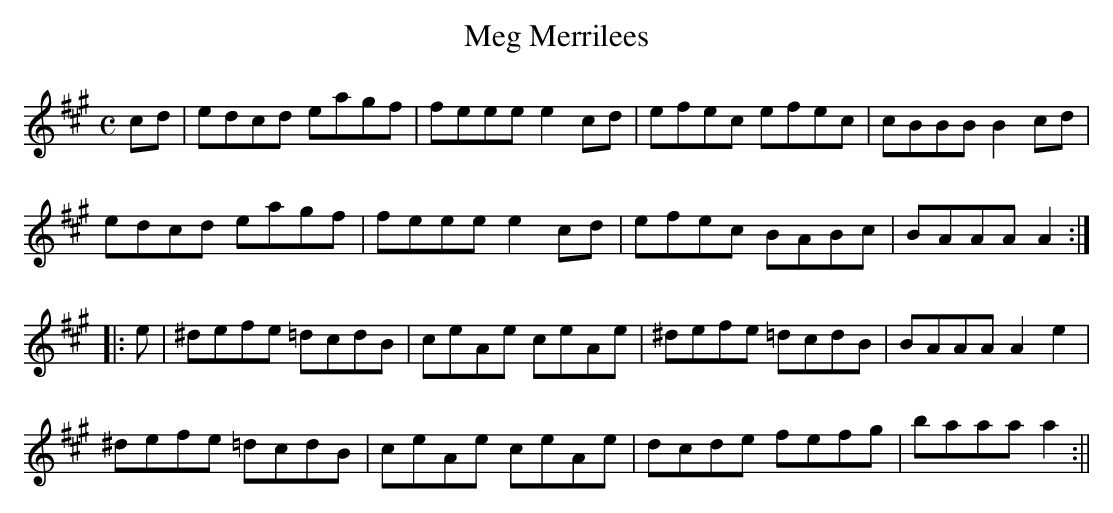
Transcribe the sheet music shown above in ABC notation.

X:1
T:Meg Merrilees
M:C
L:1/8
K:A
cd|edcd eagf|feee e2 cd|efec efec|cBBB B2 cd|
edcd eagf|feee e2 cd|efec BABc|BAAA A2:|
|:e|^defe =dcdB|ceAe ceAe|^defe =dcdB|BAAA A2e2|
^defe =dcdB|ceAe ceAe|dcde fefg|baaa a2:||
